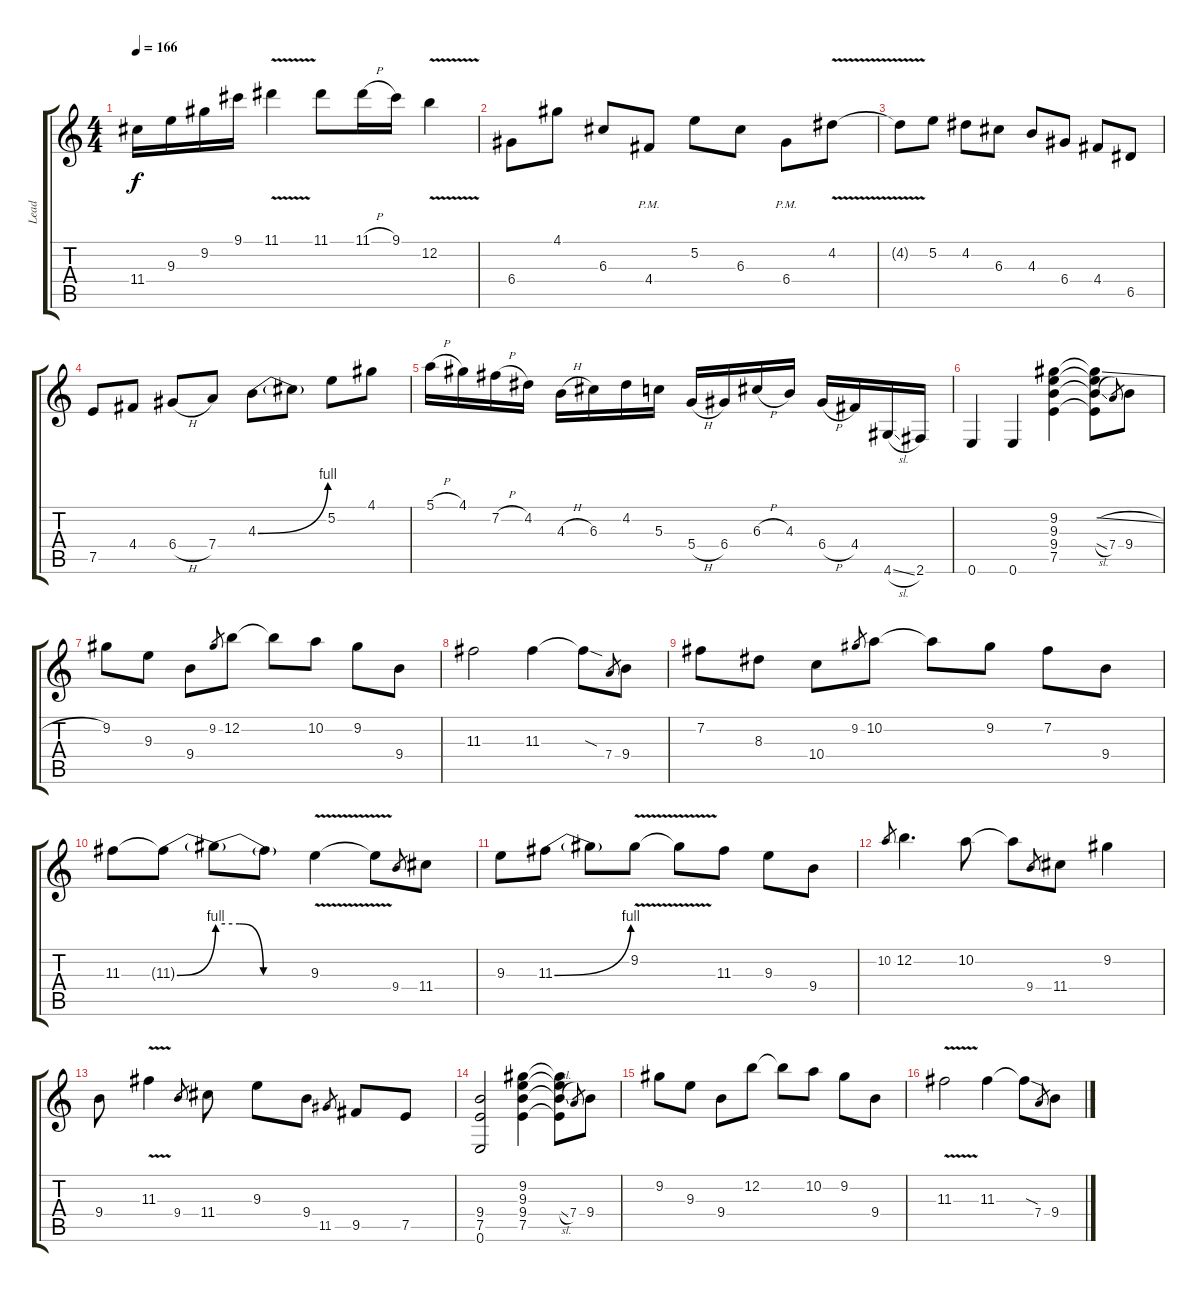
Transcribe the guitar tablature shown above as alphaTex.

\track ("Lead" "Lead") {instrument distortionguitar}
\staff {score tabs}
\tuning (E4 B3 G3 D3 A2 E2) {hide}
\ts (4 4)
\tempo 166
\clef g2
\ks c
11.4.16{dy f} 9.3.16 9.2.16 9.1.16 11.1{v}.4 11.1.8 11.1{h}.16 9.1.16 12.2{v}.4 |
6.4.8 4.1.8 6.3.8 4.4{pm}.8 5.2.8 6.3.8 6.4{pm}.8 4.2{v}.8 |
4.2{t}.8 5.2.8 4.2.8 6.3.8 4.3.8 6.4.8 4.4.8 6.5.8 |
7.5.8 4.4.8 6.4{h}.8 7.4.8 4.3{be (bend 0 0 60 4)}.8 4.3{t}.8 5.2.8 4.1.8 |
5.1{h}.16 4.1.16 7.2{h}.16 4.2.16 4.3{h}.16 6.3.16 4.2.16 5.3.16 5.4{h}.16 6.4.16 6.3{h}.16 4.3.16 6.4{h}.16 4.4.16 4.6{sl}.16 2.6.16 |
0.6.4 0.6.4 (9.2 9.3 9.4 7.5).4 (9.2{sl t} 9.3{t} 9.4{sl t} 7.5{t}).8 7.4.8{gr} 9.4.8 |
9.2.8 9.3.8 9.4.8 9.2.8{gr} 12.2.8 12.2{t}.8 10.2.8 9.2.8 9.4.8 |
11.3.2 11.3.4 11.3{sod t}.8 7.4.8{gr} 9.4.8 |
7.2.8 8.3.8 10.4.8 9.2.8{gr} 10.2.8 10.2{t}.8 9.2.8 7.2.8 9.4.8 |
11.3.8 11.3{be (bend 0 0 60 4) t}.8 11.3{be (custom 0 4 15 4 30 0 60 0) t}.8 11.3{t}.8 9.3{v}.4 9.3{t}.8 9.4.8{gr} 11.4.8 |
9.3.8 11.3{be (bend 0 0 60 4)}.8 11.3{t}.8 9.2{v}.8 9.2{t}.8 11.3.8 9.3.8 9.4.8 |
10.2.8{gr} 12.2.4{d} 10.2.8 10.2{t}.8 9.4.8{gr} 11.4.8 9.2.4 |
9.4.8 11.3{v}.4 9.4.8{gr} 11.4.8 9.3.8 9.4.8 11.5.8{gr} 9.5.8 7.5.8 |
(9.4 7.5 0.6).2 (9.2 9.3 9.4 7.5).4 (9.2{t} 9.3{t} 9.4{sl t} 7.5{t}).8 7.4.8{gr} 9.4.8 |
9.2.8 9.3.8 9.4.8 12.2.8 12.2{t}.8 10.2.8 9.2.8 9.4.8 |
11.3{v}.2 11.3.4 11.3{sod t}.8 7.4.8{gr} 9.4.8
